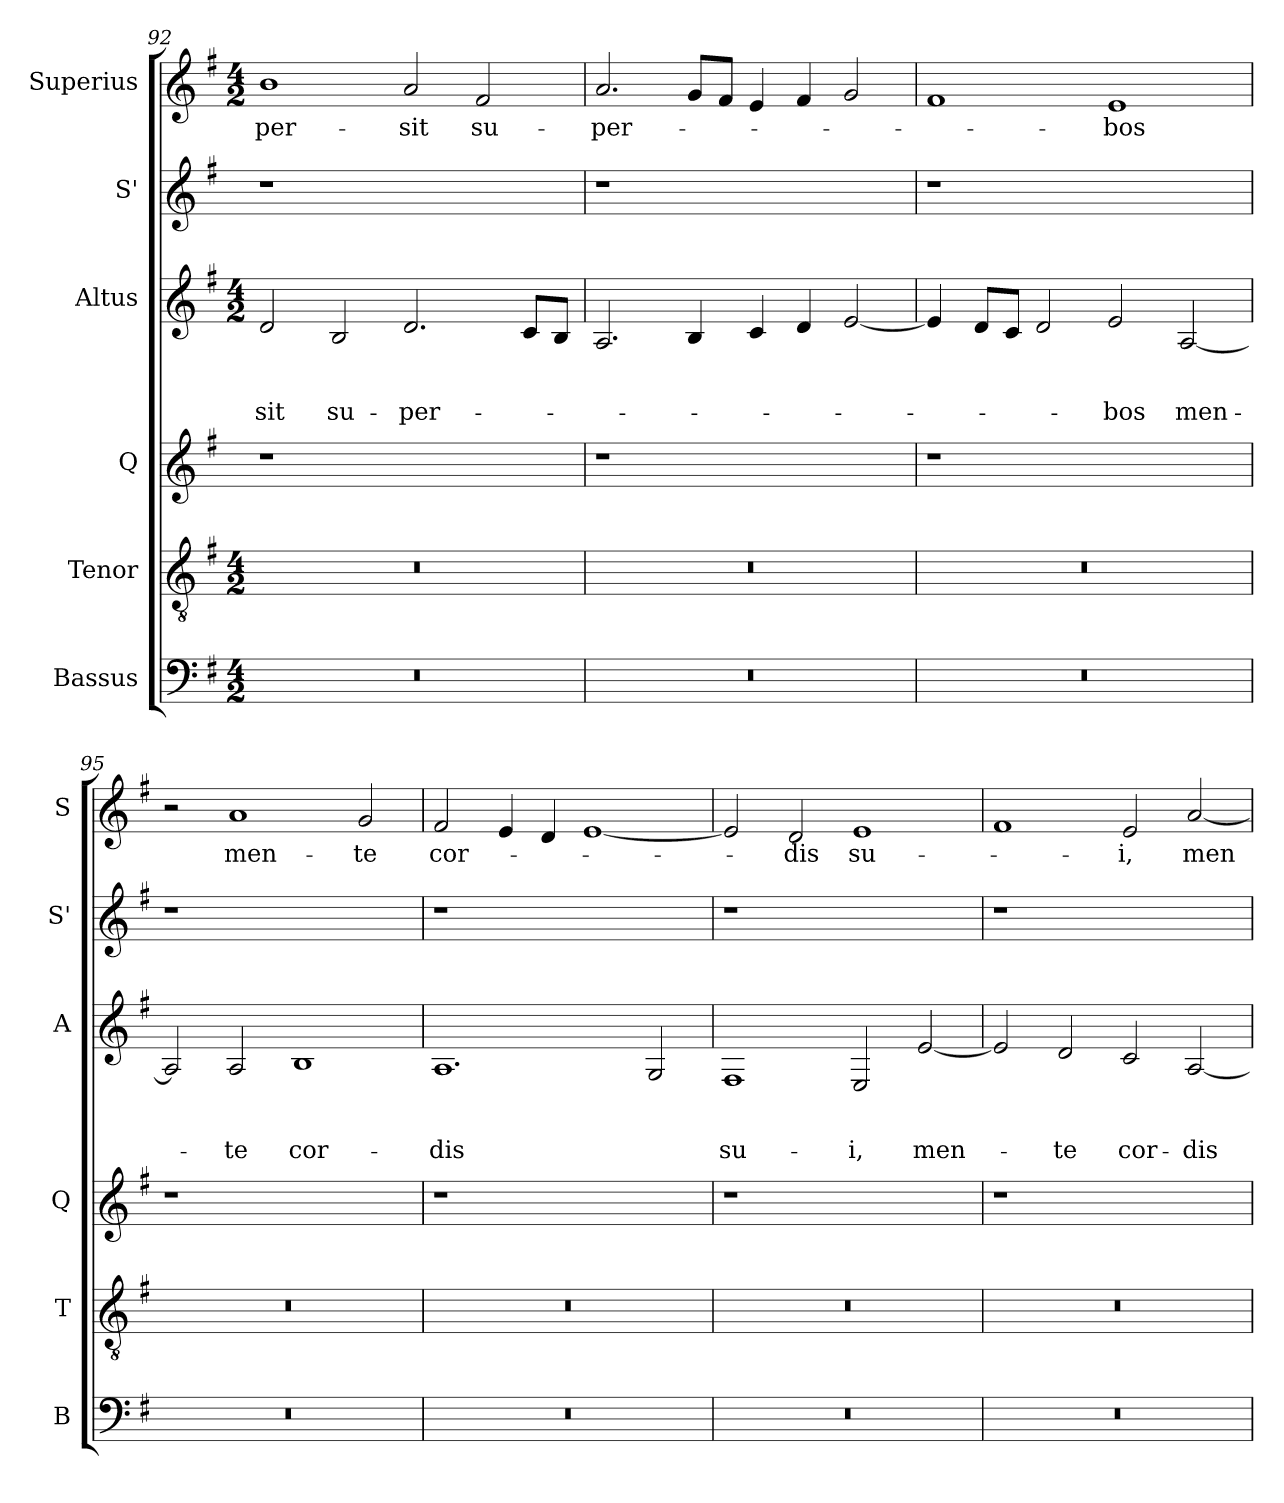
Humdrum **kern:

**kern	**kern	**kern	**kern	**text	**text	**text	**kern	**kern	**text
*part6	*part5	*part4	*part3	*part3	*part3	*part3	*part2	*part1	*part1
*staff6	*staff5	*staff4	*staff3	*staff3	*staff3	*staff3	*staff2	*staff1	*staff1
*I"Bassus	*I"Tenor	*I"Q	*I"Altus	*	*	*	*I"S'	*I"Superius	*
*I'B	*I'T	*I'Q	*I'A	*	*	*	*I'S'	*I'S	*
*clefF4	*clefGv2	*clefG2	*clefG2	*	*	*	*clefG2	*clefG2	*
*k[f#]	*k[f#]	*k[f#]	*k[f#]	*	*	*	*k[f#]	*k[f#]	*
*G:	*G:	*G:	*G:	*	*	*	*G:	*G:	*
*M4/2	*M4/2	*	*M4/2	*	*	*	*	*M4/2	*
=92	=92	=92	=92	=92	=92	=92	=92	=92	=92
!	!	!	!	!	!	!LO:LY:b	!	!	!LO:LY:b
0r	0r	1r	2d/	.	.	-sit	1r	1b	-per-
!	!	!	!	!	!	!LO:LY:b	!	!	!
.	.	.	2B/	.	.	su-	.	.	.
!	!	!	!	!	!	!LO:LY:b	!	!	!LO:LY:b
.	.	1ryy	2.d/	.	.	-per-	1ryy	2a/	-sit
!	!	!	!	!	!	!	!	!	!LO:LY:b
.	.	.	.	.	.	.	.	2f#/	su-
.	.	.	8c/L	.	.	.	.	.	.
.	.	.	8B/J	.	.	.	.	.	.
!!LO:LB:g=z
=93	=93	=93	=93	=93	=93	=93	=93	=93	=93
!	!	!	!	!	!	!	!	!	!LO:LY:b
0r	0r	1r	2.A/	.	.	.	1r	2.a/	-per-
.	.	.	4B/	.	.	.	.	8g/L	.
.	.	.	.	.	.	.	.	8f#/J	.
.	.	1ryy	4c/	.	.	.	1ryy	4e/	.
.	.	.	4d/	.	.	.	.	4f#/	.
.	.	.	[<2e/	.	.	.	.	2g/	.
=94	=94	=94	=94	=94	=94	=94	=94	=94	=94
0r	0r	1r	4e/]	.	.	.	1r	1f#	.
.	.	.	8d/L	.	.	.	.	.	.
.	.	.	8c/J	.	.	.	.	.	.
.	.	.	2d/	.	.	.	.	.	.
!	!	!	!	!	!	!LO:LY:b	!	!	!LO:LY:b
.	.	1ryy	2e/	.	.	-bos	1ryy	1e	-bos
!	!	!	!	!	!	!LO:LY:b	!	!	!
.	.	.	[<2A/	.	.	men-	.	.	.
=95	=95	=95	=95	=95	=95	=95	=95	=95	=95
0r	0r	1r	2A/]	.	.	.	1r	2r	.
!	!	!	!	!	!	!LO:LY:b	!	!	!LO:LY:b
.	.	.	2A/	.	.	-te	.	1a	men-
!	!	!	!	!	!	!LO:LY:b	!	!	!
.	.	1ryy	1B	.	.	cor-	1ryy	.	.
!	!	!	!	!	!	!	!	!	!LO:LY:b
.	.	.	.	.	.	.	.	2g/	-te
=96	=96	=96	=96	=96	=96	=96	=96	=96	=96
!	!	!	!	!	!	!LO:LY:b	!	!	!LO:LY:b
0r	0r	1r	1.A	.	.	-dis	1r	2f#/	cor-
.	.	.	.	.	.	.	.	4e/	.
.	.	.	.	.	.	.	.	4d/	.
.	.	1ryy	.	.	.	.	1ryy	[<1e	.
.	.	.	2G/	.	.	.	.	.	.
=97	=97	=97	=97	=97	=97	=97	=97	=97	=97
!	!	!	!	!	!	!LO:LY:b	!	!	!
0r	0r	1r	1F#	.	.	su-	1r	2e/]	.
!	!	!	!	!	!	!	!	!	!LO:LY:b
.	.	.	.	.	.	.	.	2d/	-dis
!	!	!	!	!	!	!LO:LY:b	!	!	!LO:LY:b
.	.	1ryy	2E/	.	.	-i,	1ryy	1e	su-
!	!	!	!	!	!	!LO:LY:b	!	!	!
.	.	.	[<2e/	.	.	men-	.	.	.
=98	=98	=98	=98	=98	=98	=98	=98	=98	=98
0r	0r	1r	2e/]	.	.	.	1r	1f#	.
!	!	!	!	!	!	!LO:LY:b	!	!	!
.	.	.	2d/	.	.	-te	.	.	.
!	!	!	!	!	!	!LO:LY:b	!	!	!LO:LY:b
.	.	1ryy	2c/	.	.	cor-	1ryy	2e/	-i,
!	!	!	!	!	!	!LO:LY:b	!	!	!LO:LY:b
.	.	.	[<2A/	.	.	-dis	.	[<2a/	men-
=	=	=	=	=	=	=	=	=	=
*-	*-	*-	*-	*-	*-	*-	*-	*-	*-
